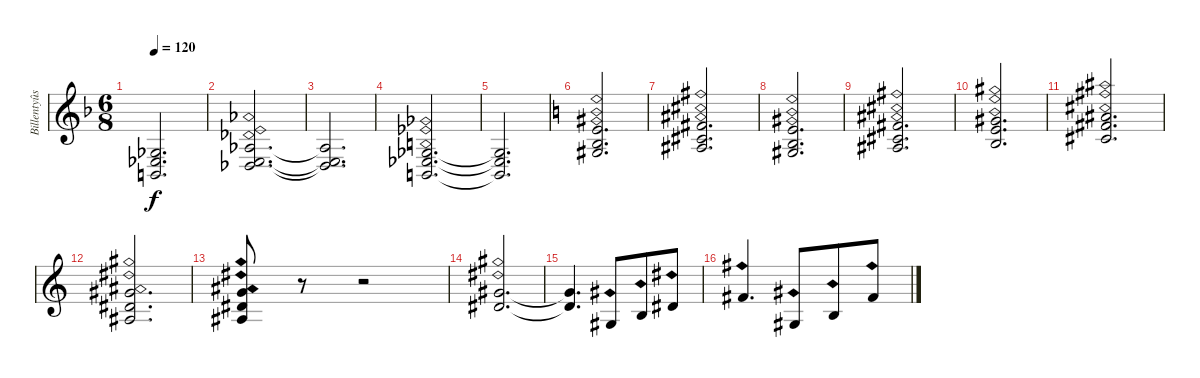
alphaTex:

\track ("Billentyûs (Mats Olausson)" "Billentyûs") {instrument drawbarorgan}
\staff {score}
\tuning (E4 B3 G3 D3 A2 E2) {hide}
\ts (6 8)
\tempo 120
\clef g2
\ks f
(4.4{t} 6.5{t} 7.6{t}).2{d dy f} |
(1.3{ph 12} 2.4{ph 12} 4.5{ph 12}).2{d} |
(1.3{t} 2.4{t} 4.5{t}).2{d} |
(4.4{ph 12} 6.5{ph 12} 7.6{ph 12}).2{d} |
(4.4{t} 6.5{t} 7.6{t}).2{d} |
\ks c
(0.1{ph 12} 0.2{ph 12} 1.3{ph 12}).2{d} |
(2.1{ph 12} 2.2{ph 12} 3.3{ph 12}).2{d} |
(0.1{ph 12} 0.2{ph 12} 1.3{ph 12}).2{d} |
(2.1{ph 12} 2.2{ph 12} 3.3{ph 12}).2{d} |
(4.1{ph 12} 5.2{ph 12} 4.3{ph 12}).2{d} |
(6.1{ph 12} 7.2{ph 12} 6.3{ph 12}).2{d} |
(4.1{ph 12} 4.2{ph 12} 3.3{ph 12}).2{d} |
(3.1{ph 12} 4.2{ph 12} 3.3{ph 12}).8 r.8 r.2 |
(4.1{ph 12} 4.2{ph 12}).2{d} |
(4.1{t} 4.2{t}).4{d} 1.3{ph 12}.8 0.2{ph 12}.8 4.2{ph 12}.8 |
2.1{ph 12}.4{d} 1.3{ph 12}.8 0.2{ph 12}.8 2.1{ph 12}.8
